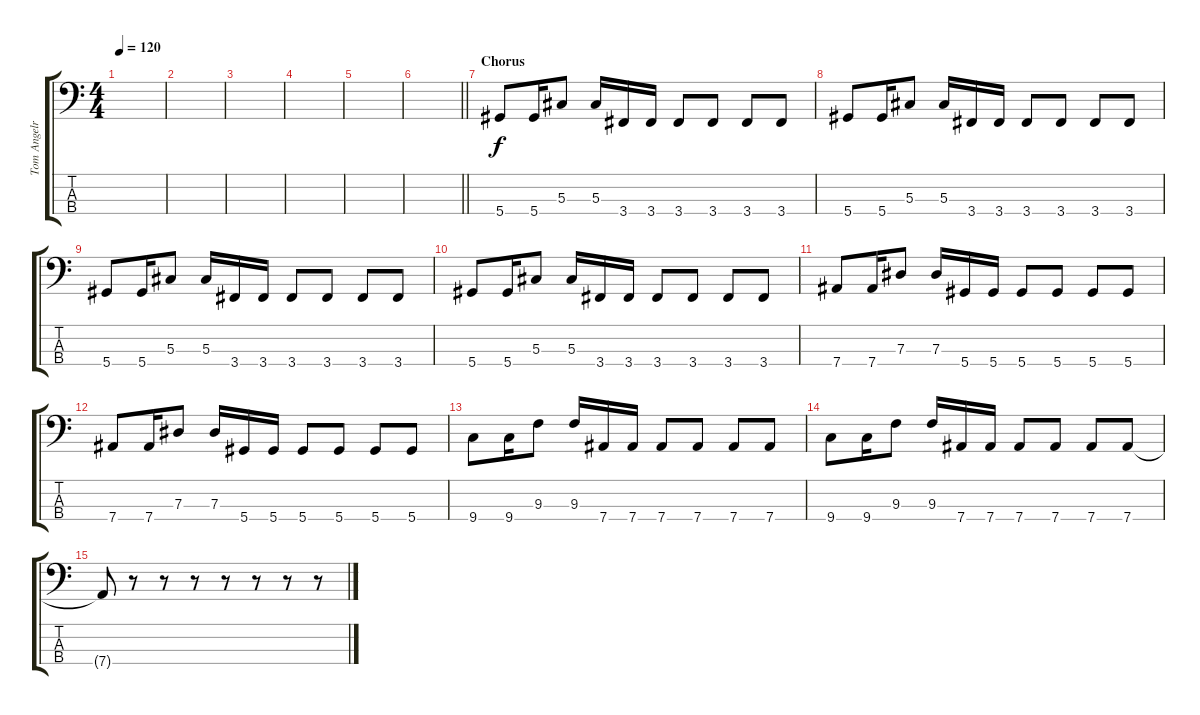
\track ("Tom Angelripper" "Tom Angelr") {instrument overdrivenguitar}
\staff {score tabs}
\tuning (Gb2 Db2 Ab1 Eb1) {hide}
\ts (4 4)
\tempo 120
\clef f4
\ks c
|
|
|
|
|
\barLineRight lightlight
|
\section ("" "Chorus")
5.4.8 5.4.16 5.3.8 5.3.16 3.4.16 3.4.16 3.4.8 3.4.8 3.4.8 3.4.8 |
5.4.8 5.4.16 5.3.8 5.3.16 3.4.16 3.4.16 3.4.8 3.4.8 3.4.8 3.4.8 |
5.4.8 5.4.16 5.3.8 5.3.16 3.4.16 3.4.16 3.4.8 3.4.8 3.4.8 3.4.8 |
5.4.8 5.4.16 5.3.8 5.3.16 3.4.16 3.4.16 3.4.8 3.4.8 3.4.8 3.4.8 |
7.4.8 7.4.16 7.3.8 7.3.16 5.4.16 5.4.16 5.4.8 5.4.8 5.4.8 5.4.8 |
7.4.8 7.4.16 7.3.8 7.3.16 5.4.16 5.4.16 5.4.8 5.4.8 5.4.8 5.4.8 |
9.4.8 9.4.16 9.3.8 9.3.16 7.4.16 7.4.16 7.4.8 7.4.8 7.4.8 7.4.8 |
9.4.8 9.4.16 9.3.8 9.3.16 7.4.16 7.4.16 7.4.8 7.4.8 7.4.8 7.4.8 |
7.4{t}.8 r.8 r.8 r.8 r.8 r.8 r.8 r.8
